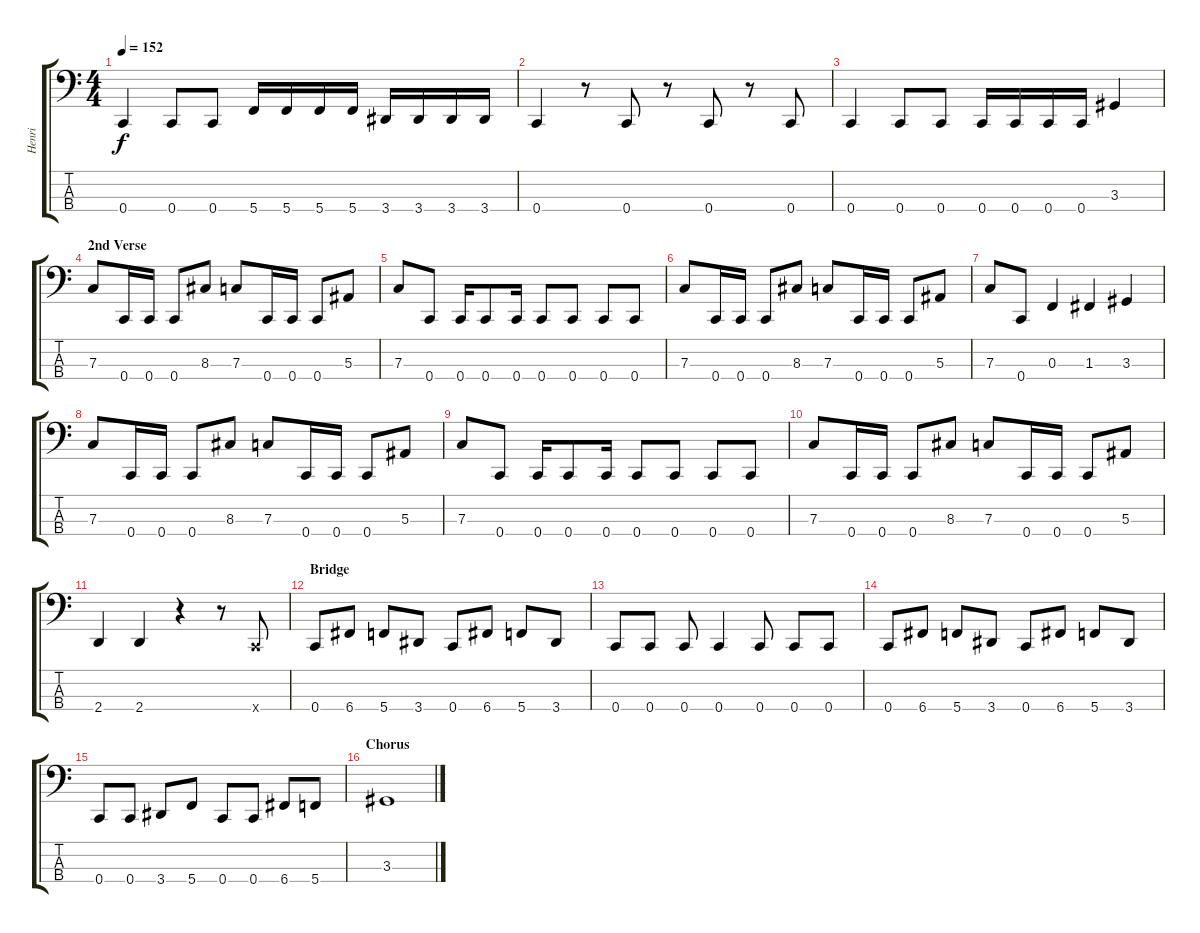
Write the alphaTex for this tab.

\track ("Henri" "Henri") {instrument electricbasspick}
\staff {score tabs}
\tuning (Eb2 Bb1 F1 C1) {hide}
\ts (4 4)
\tempo 152
\clef f4
\ks c
0.4.4{dy f} 0.4.8 0.4.8 5.4.16 5.4.16 5.4.16 5.4.16 3.4.16 3.4.16 3.4.16 3.4.16 |
0.4.4 r.8 0.4.8 r.8 0.4.8 r.8 0.4.8 |
0.4.4 0.4.8 0.4.8 0.4.16 0.4.16 0.4.16 0.4.16 3.3.4 |
\section ("" "2nd Verse")
7.3.8 0.4.16 0.4.16 0.4.8 8.3.8 7.3.8 0.4.16 0.4.16 0.4.8 5.3.8 |
7.3.8 0.4.8 0.4.16 0.4.8 0.4.16 0.4.8 0.4.8 0.4.8 0.4.8 |
7.3.8 0.4.16 0.4.16 0.4.8 8.3.8 7.3.8 0.4.16 0.4.16 0.4.8 5.3.8 |
7.3.8 0.4.8 0.3.4 1.3.4 3.3.4 |
7.3.8 0.4.16 0.4.16 0.4.8 8.3.8 7.3.8 0.4.16 0.4.16 0.4.8 5.3.8 |
7.3.8 0.4.8 0.4.16 0.4.8 0.4.16 0.4.8 0.4.8 0.4.8 0.4.8 |
7.3.8 0.4.16 0.4.16 0.4.8 8.3.8 7.3.8 0.4.16 0.4.16 0.4.8 5.3.8 |
2.4.4 2.4.4 r.4 r.8 0.4{x}.8 |
\section ("" "Bridge")
0.4.8 6.4.8 5.4.8 3.4.8 0.4.8 6.4.8 5.4.8 3.4.8 |
0.4.8 0.4.8 0.4.8 0.4.4 0.4.8 0.4.8 0.4.8 |
0.4.8 6.4.8 5.4.8 3.4.8 0.4.8 6.4.8 5.4.8 3.4.8 |
0.4.8 0.4.8 3.4.8 5.4.8 0.4.8 0.4.8 6.4.8 5.4.8 |
\section ("" "Chorus")
3.3.1
